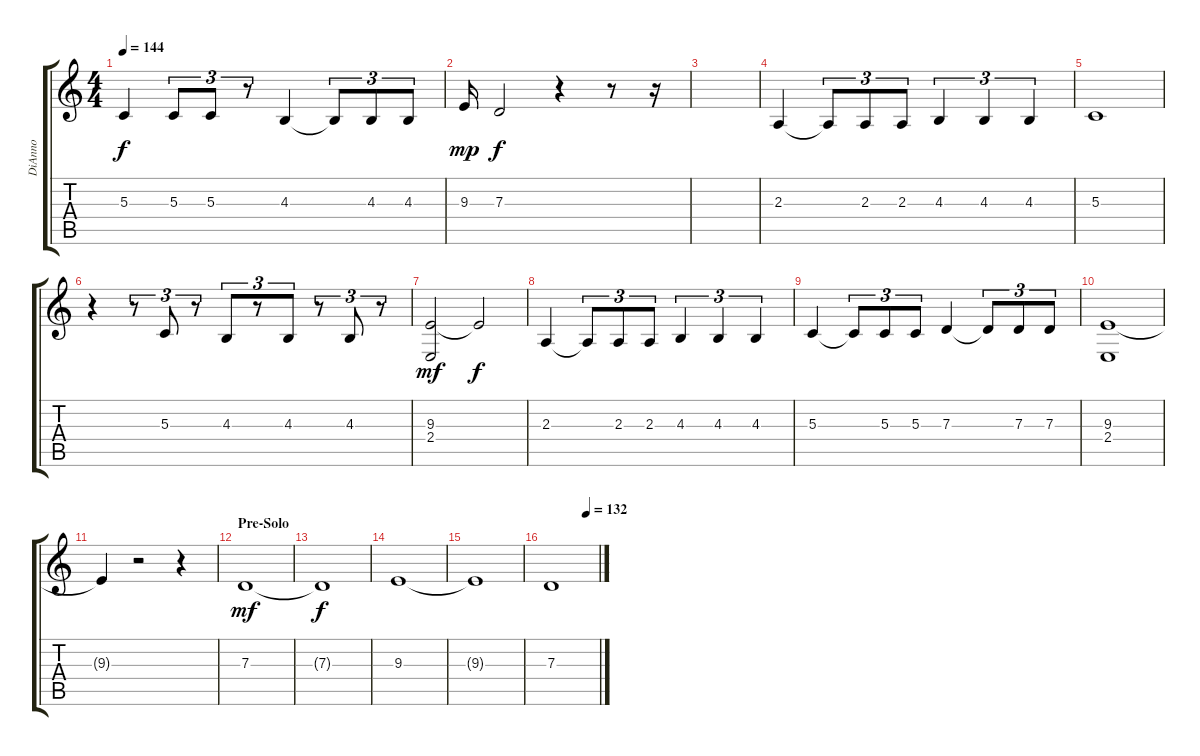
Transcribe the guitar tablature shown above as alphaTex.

\track ("DiAnno" "DiAnno") {instrument choiraahs}
\staff {score tabs}
\tuning (E4 B3 G3 D3 A2 E2) {hide}
\ts (4 4)
\tempo 144
\clef g2
\ks c
5.3.4{dy f} 5.3.8{tu (3 2)} 5.3.8{tu (3 2)} r.8{tu (3 2)} 4.3.4 4.3{t}.8{tu (3 2)} 4.3.8{tu (3 2)} 4.3.8{tu (3 2)} |
9.3.16{dy mp} 7.3.2{dy f} r.4 r.8 r.16 |
|
2.3.4 2.3{t}.8{tu (3 2)} 2.3.8{tu (3 2)} 2.3.8{tu (3 2)} 4.3.4{tu (3 2)} 4.3.4{tu (3 2)} 4.3.4{tu (3 2)} |
5.3.1 |
r.4 r.8{tu (3 2)} 5.3.8{tu (3 2)} r.8{tu (3 2)} 4.3.8{tu (3 2)} r.8{tu (3 2)} 4.3.8{tu (3 2)} r.8{tu (3 2)} 4.3.8{tu (3 2)} r.8{tu (3 2)} |
(9.3 2.4).2{dy mf} 9.3{t}.2{dy f} |
2.3.4 2.3{t}.8{tu (3 2)} 2.3.8{tu (3 2)} 2.3.8{tu (3 2)} 4.3.4{tu (3 2)} 4.3.4{tu (3 2)} 4.3.4{tu (3 2)} |
5.3.4 5.3{t}.8{tu (3 2)} 5.3.8{tu (3 2)} 5.3.8{tu (3 2)} 7.3.4 7.3{t}.8{tu (3 2)} 7.3.8{tu (3 2)} 7.3.8{tu (3 2)} |
(9.3 2.4).1 |
9.3{t}.4 r.2 r.4 |
\section ("" "Pre-Solo")
7.3.1{dy mf} |
7.3{t}.1{dy f} |
9.3.1 |
9.3{t}.1 |
\tempo (132 0.75)
7.3.1
